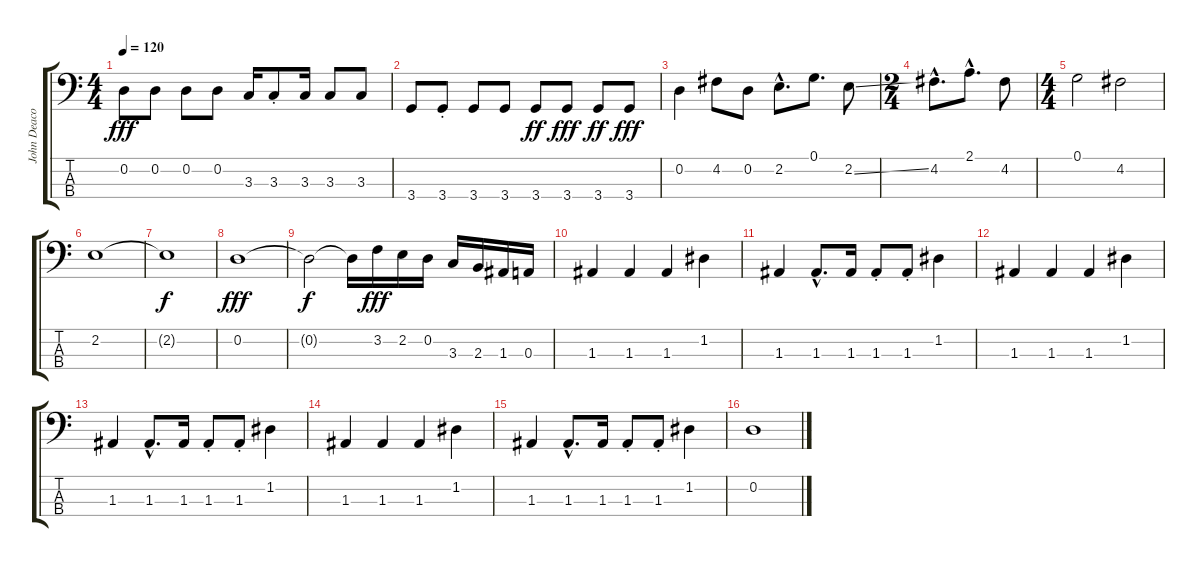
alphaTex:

\track ("John Deacon / Bass" "John Deaco") {instrument electricbassfinger}
\staff {score tabs}
\tuning (G2 D2 A1 E1) {hide}
\ts (4 4)
\tempo 120
\clef f4
\ks c
0.2.8{dy fff} 0.2.8 0.2.8 0.2.8 3.3.16 3.3{st}.8 3.3.16 3.3.8 3.3.8 |
3.4.8 3.4{st}.8 3.4.8 3.4.8 3.4.8{dy ff} 3.4.8{dy fff} 3.4.8{dy ff} 3.4.8{dy fff} |
0.2.4 4.2.8{volume 16} 0.2.8 2.2{hac}.8{d} 0.1.8{d} 2.2{ss}.8 |
\ts (2 4)
4.2{hac}.8{d} 2.1{hac}.8{d} 4.2.8 |
\ts (4 4)
0.1.2{volume 14} 4.2.2 |
2.2.1 |
2.2{t}.1{dy f} |
0.2.1{dy fff} |
0.2{t}.2{dy f} 0.2{t}.16 3.2.16{dy fff} 2.2.16 0.2.16 3.3.16 2.3.16 1.3.16 0.3.16 |
1.3.4 1.3.4 1.3.4 1.2.4 |
1.3.4 1.3{hac}.8{d} 1.3.16 1.3{st}.8 1.3{st}.8 1.2.4 |
1.3.4 1.3.4 1.3.4 1.2.4 |
1.3.4 1.3{hac}.8{d} 1.3.16 1.3{st}.8 1.3{st}.8 1.2.4 |
1.3.4 1.3.4 1.3.4 1.2.4 |
1.3.4 1.3{hac}.8{d} 1.3.16 1.3{st}.8 1.3{st}.8 1.2.4 |
0.2.1
